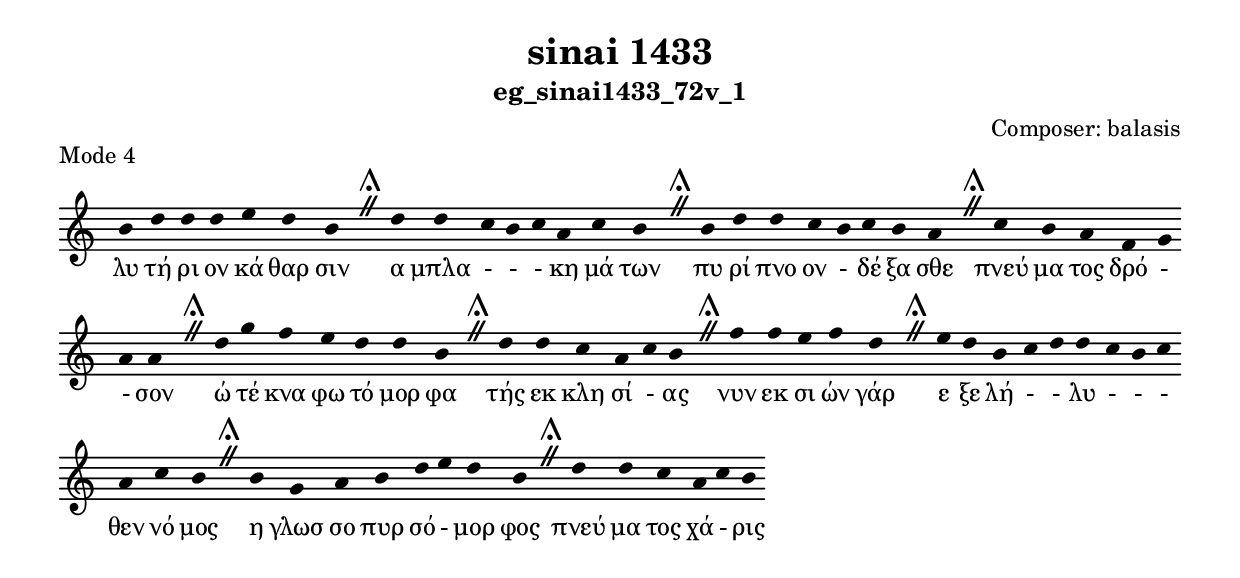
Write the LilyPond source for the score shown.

\include "gregorian.ly"

	\header {
 	  title = "sinai 1433"
	  subtitle = "eg_sinai1433_72v_1"
	  composer = "Composer: balasis"
	  piece = "Mode 4"
	}

	chant = {
	  b'4 d''4 d''4 d''4 e''4 d''4 b'4 \divisioMaior
 d''4 d''4 c''4 b'4 c''4 a'4 c''4 b'4 \divisioMaior
 b'4 d''4 d''4 c''4 b'4 c''4 b'4 a'4 \divisioMaior
 c''4 b'4 a'4 f'4 g'4 a'4 a'4 \divisioMaior
 d''4 g''4 f''4 e''4 d''4 d''4 b'4 \divisioMaior
 d''4 d''4 c''4 a'4 c''4 b'4 \divisioMaior
 f''4 f''4 e''4 f''4 d''4 \divisioMaior
 e''4 d''4 b'4 c''4 d''4 d''4 c''4 b'4 c''4 a'4 c''4 b'4 \divisioMaior
 b'4 g'4 a'4 b'4 d''4 e''4 d''4 b'4 \divisioMaior
 d''4 d''4 c''4 a'4 c''4 b'4\finalis
	}

	verba = \lyricmode {λυ τή ρι ον κά θαρ σιν 
α μπλα -  -  - κη μά των 
πυ ρί πνο ον - δέ ξα σθε 
πνεύ μα τος δρό -  - σον 
ώ τέ κνα φω τό μορ φα 
τής εκ κλη σί - ας 
νυν εκ σι ών γάρ 
ε ξε λή -  - λυ -  -  - θεν νό μος 
η γλωσ σο πυρ σό - μορ φος 
πνεύ μα τος χά - ρις 
	}


	\score {
	  \new Staff <<
	  \new Voice = "melody" \chant
	  \new Lyrics = "one" \lyricsto melody \verba
	  >>
	  \layout {
	    \context {
	      \Staff
	      \remove "Time_signature_engraver"
	      \remove "Bar_engraver"
	    }
	    \context {
	      \Voice
	      \remove "Stem_engraver"
	    }
	  }
	}